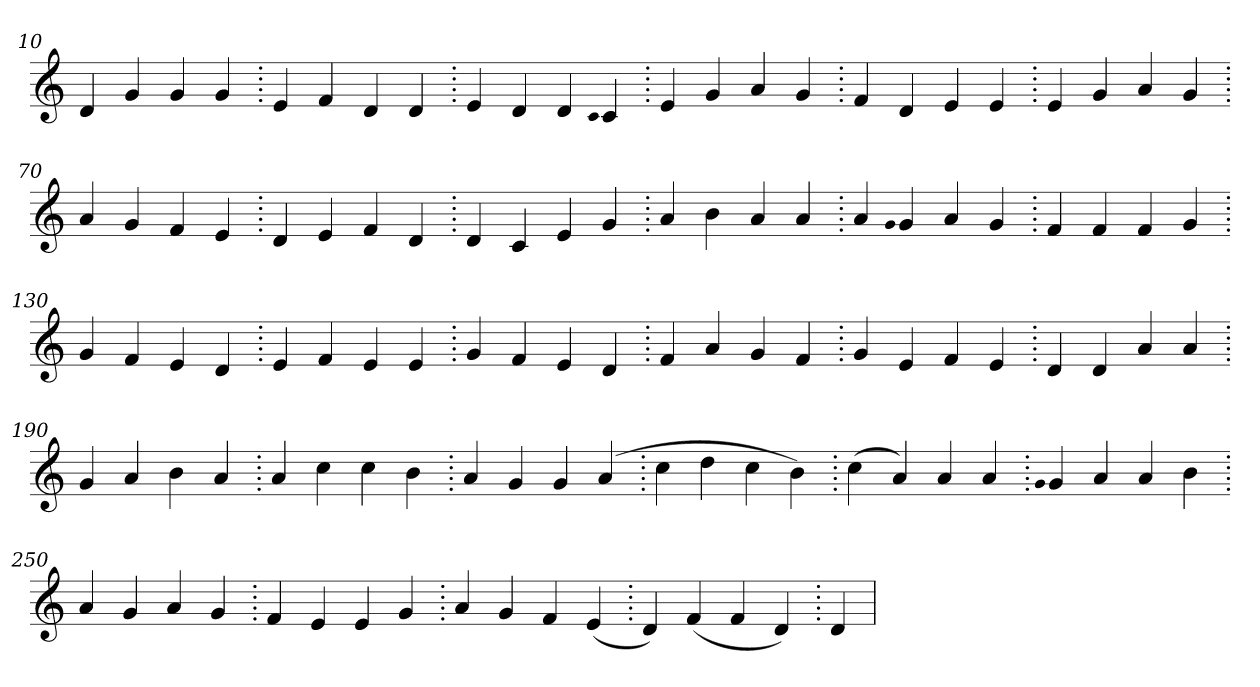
**kern
*part1
*staff1
*clefG2
=10.
4d
4g
4g
4g
=20.
4e
4f
4d
4d
=30.
4e
4d
4d
qqc
4c
=40.
4e
4g
4a
4g
=50.
4f
4d
4e
4e
=60.
4e
4g
4a
4g
=70.
4a
4g
4f
4e
=80.
4d
4e
4f
4d
=90.
4d
4c
4e
4g
=100.
4a
4b
4a
4a
=110.
4a
qqg
4g
4a
4g
=120.
4f
4f
4f
4g
=130.
4g
4f
4e
4d
=140.
4e
4f
4e
4e
=150.
4g
4f
4e
4d
=160.
4f
4a
4g
4f
=170.
4g
4e
4f
4e
=180.
4d
4d
4a
4a
=190.
4g
4a
4b
4a
=200.
4a
4cc
4cc
4b
=210.
4a
4g
4g
(>4a
=220.
4cc
4dd
4cc
4b)
=230.
(>4cc
4a)
4a
4a
=240.
qqg
4g
4a
4a
4b
=250.
4a
4g
4a
4g
=260.
4f
4e
4e
4g
=270.
4a
4g
4f
(>4e
=280.
4d)
(>4f
4f
4d)
=290.
4d
=
*-
